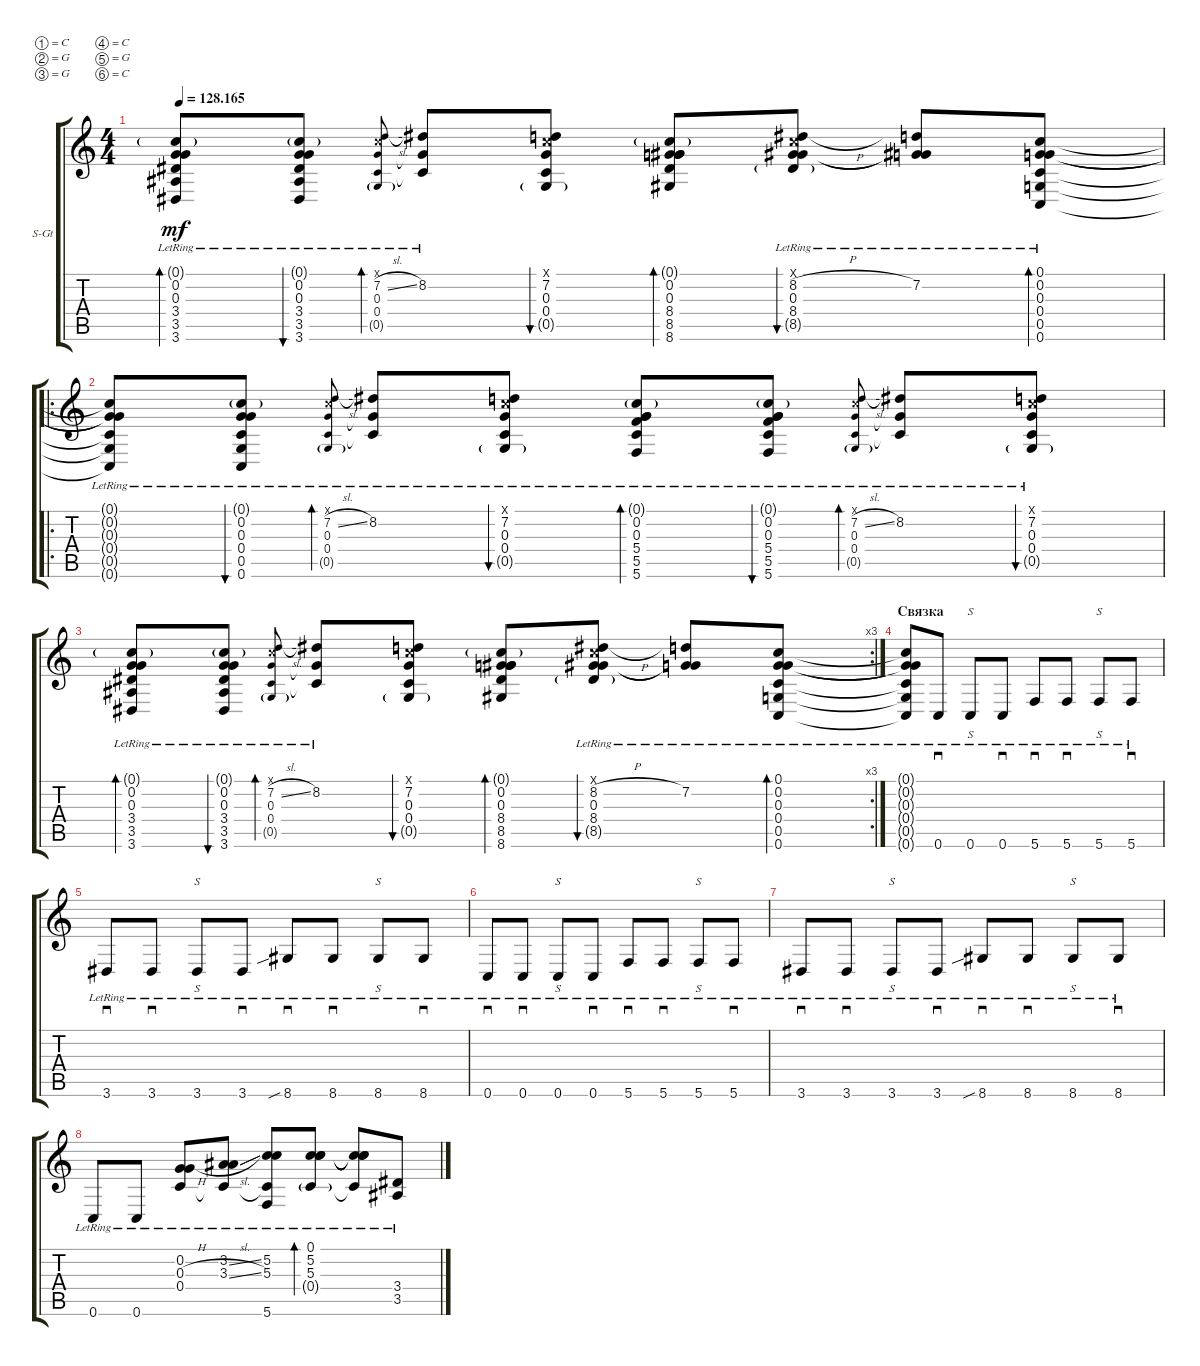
\defaultSystemsLayout 4
\bracketExtendMode groupsimilarinstruments
\firstSystemTrackNameOrientation horizontal
\otherSystemsTrackNameOrientation horizontal
\track ("Steel Guitar" "S-Gt") {instrument acousticguitarsteel}
\staff {score tabs}
\tuning (C4 G3 G3 C3 G2 C2)
\ts (4 4)
\tempo
128.165
\accidentals auto
\clef g2
\ottava regular
\simile none
\ks c
(3.6{lr} 3.4{lr} 3.5{lr} 0.3{lr} 0.2{lr} 0.1{g lr}).8{bd 30 dy mf} (3.6{lr} 3.5{lr} 0.3{lr} 3.4{lr} 0.2{lr} 0.1{g lr}).8{bu 30} (7.2{sl lr} 0.3{lr} 0.4{lr} 0.1{x} 0.5{g lr}).8{bd 30 gr onbeat} (8.2{lr} 0.3{lr t} 0.4{lr t}).8 (7.2 0.3 0.4 0.5{g} 0.1{x}).8{bu 30} (8.6 8.5 8.4 0.3 0.2 0.1{g}).8{bd 30} (0.1{x} 8.2{h lr} 0.3{lr} 8.4{lr} 8.5{g lr}).8{bu 30} (7.2{lr} 0.3{lr t} 8.4{lr t}).8 (0.6{lr} 0.5{lr} 0.4{lr} 0.3{lr} 0.2{lr} 0.1{lr}).8{bd 30} |
\ro
(0.6{lr t} 0.4{lr t} 0.5{lr t} 0.3{lr t} 0.2{lr t} 0.1{lr t}).8 (0.6{lr} 0.5{lr} 0.3{lr} 0.4{lr} 0.2{lr} 0.1{g lr}).8{bu 30} (7.2{sl lr} 0.3{lr} 0.4{lr} 0.1{x} 0.5{g lr}).8{bd 30 gr onbeat} (8.2{lr} 0.3{lr t} 0.4{lr t}).8 (7.2{lr} 0.3{lr} 0.4{lr} 0.5{g lr} 0.1{x}).8{bu 30} (5.6{lr} 5.4{lr} 5.5{lr} 0.3{lr} 0.2{lr} 0.1{g lr}).8{bd 30} (5.6{lr} 5.5{lr} 0.3{lr} 5.4{lr} 0.2{lr} 0.1{g lr}).8{bu 30} (7.2{sl lr} 0.3{lr} 0.4{lr} 0.1{x} 0.5{g lr}).8{bd 30 gr onbeat} (8.2{lr} 0.4{lr t} 0.3{lr t}).8 (7.2{lr} 0.3{lr} 0.4{lr} 0.5{g lr} 0.1{x}).8{bu 30} |
\rc 3
(3.6{lr} 3.4{lr} 3.5{lr} 0.3{lr} 0.2{lr} 0.1{g lr}).8{bd 30} (3.6{lr} 3.5{lr} 0.3{lr} 3.4{lr} 0.2{lr} 0.1{g lr}).8{bu 30} (7.2{sl lr} 0.3{lr} 0.4{lr} 0.1{x} 0.5{g lr}).8{bd 30 gr onbeat} (8.2{lr} 0.3{lr t} 0.4{lr t}).8 (7.2 0.3 0.4 0.5{g} 0.1{x}).8{bu 30} (8.6 8.5 8.4 0.3 0.2 0.1{g}).8{bd 30} (0.1{x} 8.2{h lr} 0.3{lr} 8.4{lr} 8.5{g lr}).8{bu 30} (7.2{lr} 8.4{lr t} 0.3{lr t}).8 (0.6{lr} 0.5{lr} 0.4{lr} 0.3{lr} 0.2{lr} 0.1{lr}).8{bd 30} |
\section ("" "Связка")
(0.1{lr t} 0.2{lr t} 0.3{lr t} 0.4{lr t} 0.5{lr t} 0.6{lr t}).8 0.6{lr}.8{sd} 0.6{lr}.8{s} 0.6{lr}.8{sd} 5.6{lr}.8{sd} 5.6{lr}.8{sd} 5.6{lr}.8{s} 5.6{lr}.8{sd} |
3.6{lr}.8{sd} 3.6{lr}.8{sd} 3.6{lr}.8{s} 3.6{lr}.8{sd} 8.6{sib lr}.8{sd} 8.6{lr}.8{sd} 8.6{lr}.8{s} 8.6{lr}.8{sd} |
0.6{lr}.8{sd} 0.6{lr}.8{sd} 0.6{lr}.8{s} 0.6{lr}.8{sd} 5.6{lr}.8{sd} 5.6{lr}.8{sd} 5.6{lr}.8{s} 5.6{lr}.8{sd} |
3.6{lr}.8{sd} 3.6{lr}.8{sd} 3.6{lr}.8{s} 3.6{lr}.8{sd} 8.6{sib lr}.8{sd} 8.6{lr}.8{sd} 8.6{lr}.8{s} 8.6{lr}.8{sd} |
0.6{lr}.8 0.6{lr}.8 (0.2{h lr} 0.3{h lr} 0.4{lr}).8 (3.2{sl lr} 3.3{sl lr} 0.4{lr t}).8 (5.6{lr} 5.2{lr} 5.3{lr} 0.4{lr t}).8 (0.4{g lr} 5.3{lr} 5.2{lr} 0.1{lr}).8{bd 30} (0.1{lr t} 5.2{lr t} 5.3{lr t} 0.4{lr t}).8 (3.4{lr} 3.5{lr}).8
